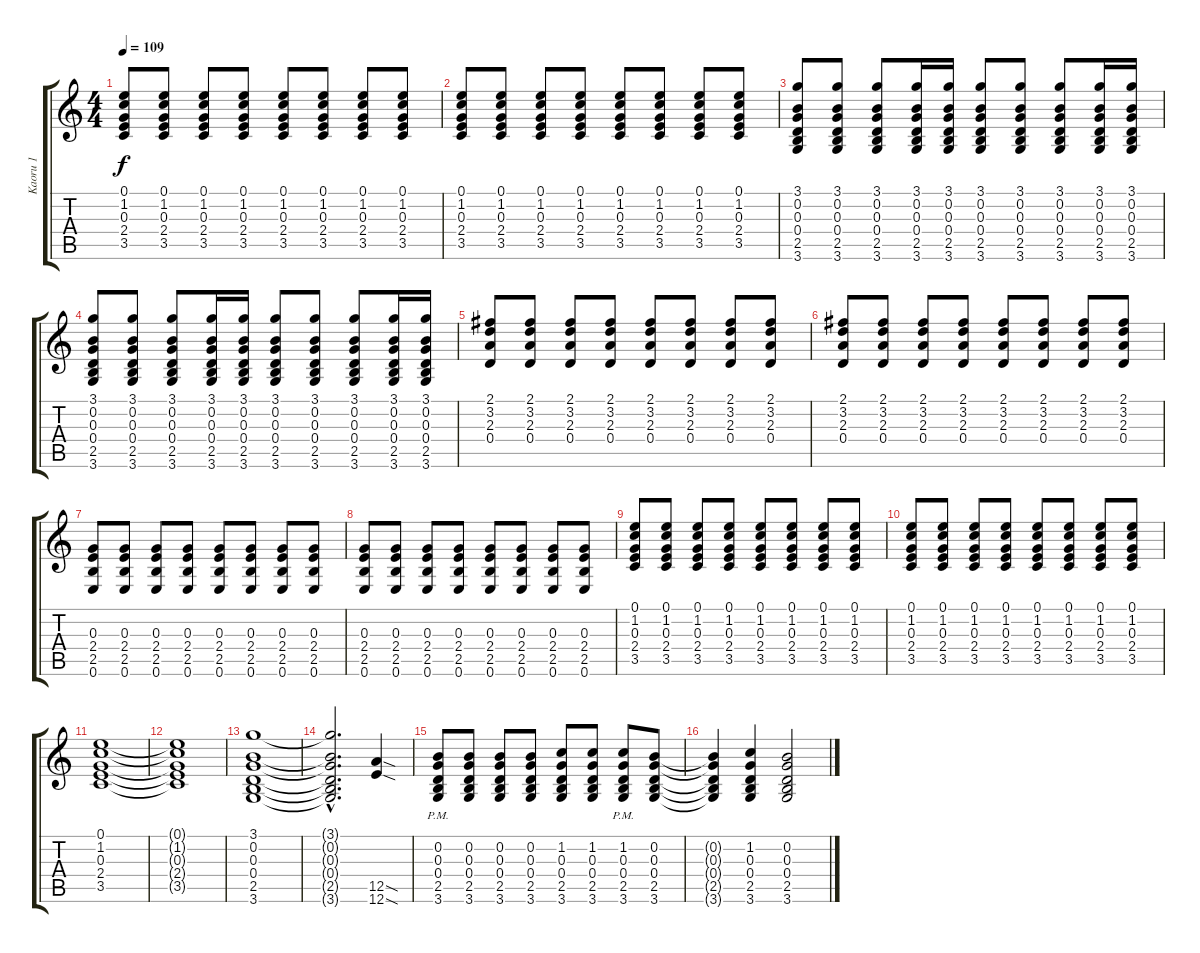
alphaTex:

\track ("Kaoru 1" "Kaoru 1") {instrument distortionguitar}
\staff {score tabs}
\tuning (E4 B3 G3 D3 A2 E2) {hide}
\ts (4 4)
\tempo 109
\clef g2
\ks c
(0.1 1.2 0.3 2.4 3.5).8{dy f} (0.1 1.2 0.3 2.4 3.5).8 (0.1 1.2 0.3 2.4 3.5).8 (0.1 1.2 0.3 2.4 3.5).8 (0.1 1.2 0.3 2.4 3.5).8 (0.1 1.2 0.3 2.4 3.5).8 (0.1 1.2 0.3 2.4 3.5).8 (0.1 1.2 0.3 2.4 3.5).8 |
(0.1 1.2 0.3 2.4 3.5).8 (0.1 1.2 0.3 2.4 3.5).8 (0.1 1.2 0.3 2.4 3.5).8 (0.1 1.2 0.3 2.4 3.5).8 (0.1 1.2 0.3 2.4 3.5).8 (0.1 1.2 0.3 2.4 3.5).8 (0.1 1.2 0.3 2.4 3.5).8 (0.1 1.2 0.3 2.4 3.5).8 |
(3.1 0.2 0.3 0.4 2.5 3.6).8 (3.1 0.2 0.3 0.4 2.5 3.6).8 (3.1 0.2 0.3 0.4 2.5 3.6).8 (3.1 0.2 0.3 0.4 2.5 3.6).16 (3.1 0.2 0.3 0.4 2.5 3.6).16 (3.1 0.2 0.3 0.4 2.5 3.6).8 (3.1 0.2 0.3 0.4 2.5 3.6).8 (3.1 0.2 0.3 0.4 2.5 3.6).8 (3.1 0.2 0.3 0.4 2.5 3.6).16 (3.1 0.2 0.3 0.4 2.5 3.6).16 |
(3.1 0.2 0.3 0.4 2.5 3.6).8 (3.1 0.2 0.3 0.4 2.5 3.6).8 (3.1 0.2 0.3 0.4 2.5 3.6).8 (3.1 0.2 0.3 0.4 2.5 3.6).16 (3.1 0.2 0.3 0.4 2.5 3.6).16 (3.1 0.2 0.3 0.4 2.5 3.6).8 (3.1 0.2 0.3 0.4 2.5 3.6).8 (3.1 0.2 0.3 0.4 2.5 3.6).8 (3.1 0.2 0.3 0.4 2.5 3.6).16 (3.1 0.2 0.3 0.4 2.5 3.6).16 |
(2.1 3.2 2.3 0.4).8 (2.1 3.2 2.3 0.4).8 (2.1 3.2 2.3 0.4).8 (2.1 3.2 2.3 0.4).8 (2.1 3.2 2.3 0.4).8 (2.1 3.2 2.3 0.4).8 (2.1 3.2 2.3 0.4).8 (2.1 3.2 2.3 0.4).8 |
(2.1 3.2 2.3 0.4).8 (2.1 3.2 2.3 0.4).8 (2.1 3.2 2.3 0.4).8 (2.1 3.2 2.3 0.4).8 (2.1 3.2 2.3 0.4).8 (2.1 3.2 2.3 0.4).8 (2.1 3.2 2.3 0.4).8 (2.1 3.2 2.3 0.4).8 |
(0.3 2.4 2.5 0.6).8 (0.3 2.4 2.5 0.6).8 (0.3 2.4 2.5 0.6).8 (0.3 2.4 2.5 0.6).8 (0.3 2.4 2.5 0.6).8 (0.3 2.4 2.5 0.6).8 (0.3 2.4 2.5 0.6).8 (0.3 2.4 2.5 0.6).8 |
(0.3 2.4 2.5 0.6).8 (0.3 2.4 2.5 0.6).8 (0.3 2.4 2.5 0.6).8 (0.3 2.4 2.5 0.6).8 (0.3 2.4 2.5 0.6).8 (0.3 2.4 2.5 0.6).8 (0.3 2.4 2.5 0.6).8 (0.3 2.4 2.5 0.6).8 |
(0.1 1.2 0.3 2.4 3.5).8 (0.1 1.2 0.3 2.4 3.5).8 (0.1 1.2 0.3 2.4 3.5).8 (0.1 1.2 0.3 2.4 3.5).8 (0.1 1.2 0.3 2.4 3.5).8 (0.1 1.2 0.3 2.4 3.5).8 (0.1 1.2 0.3 2.4 3.5).8 (0.1 1.2 0.3 2.4 3.5).8 |
(0.1 1.2 0.3 2.4 3.5).8 (0.1 1.2 0.3 2.4 3.5).8 (0.1 1.2 0.3 2.4 3.5).8 (0.1 1.2 0.3 2.4 3.5).8 (0.1 1.2 0.3 2.4 3.5).8 (0.1 1.2 0.3 2.4 3.5).8 (0.1 1.2 0.3 2.4 3.5).8 (0.1 1.2 0.3 2.4 3.5).8 |
(0.1 1.2 0.3 2.4 3.5).1 |
(0.1{t} 1.2{t} 0.3{t} 2.4{t} 3.5{t}).1 |
(3.1 0.2 0.3 0.4 2.5 3.6).1 |
(3.1{hac t} 0.2{hac t} 0.3{hac t} 0.4{hac t} 2.5{hac t} 3.6{hac t}).2{d} (12.5{sod} 12.6{sod}).4 |
(0.2{pm} 0.3{pm} 0.4{pm} 2.5{pm} 3.6{pm}).8 (0.2 0.3 0.4 2.5 3.6).8 (0.2 0.3 0.4 2.5 3.6).8 (0.2 0.3 0.4 2.5 3.6).8 (1.2 0.3 0.4 2.5 3.6).8 (1.2 0.3 0.4 2.5 3.6).8 (1.2{pm} 0.3{pm} 0.4{pm} 2.5{pm} 3.6{pm}).8 (0.2 0.3 0.4 2.5 3.6).8 |
(0.2{t} 0.3{t} 0.4{t} 2.5{t} 3.6{t}).4 (1.2 0.3 0.4 2.5 3.6).4 (0.2 0.3 0.4 2.5 3.6).2
